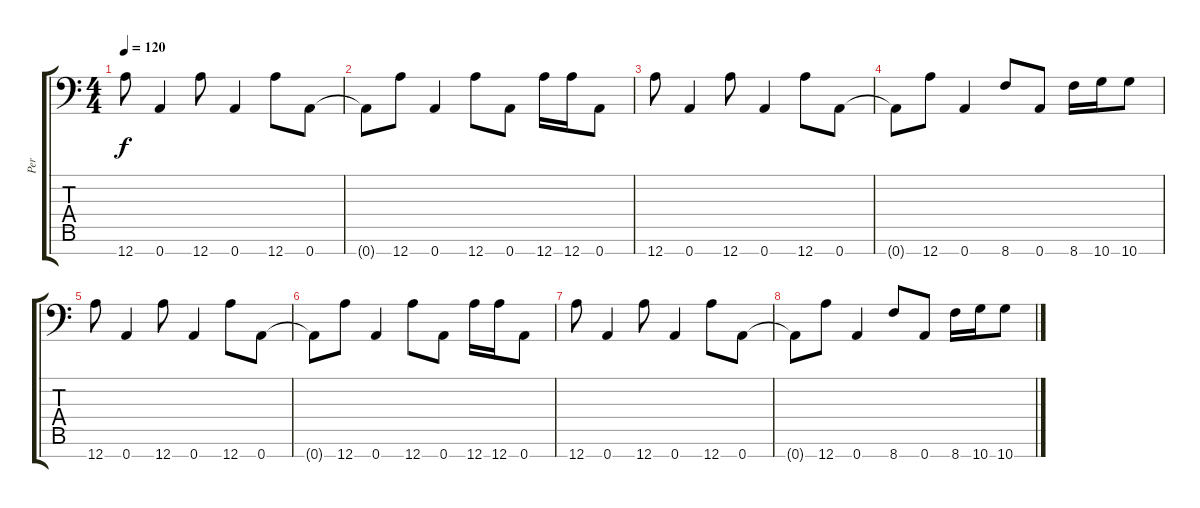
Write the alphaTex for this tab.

\track ("Per" "Per") {instrument distortionguitar}
\staff {score tabs}
\tuning (E4 B3 G3 D3 A2 E2 A1) {hide}
\ts (4 4)
\tempo 120
\clef f4
\ks c
12.7.8{dy f} 0.7.4 12.7.8 0.7.4 12.7.8 0.7.8 |
0.7{t}.8 12.7.8 0.7.4 12.7.8 0.7.8 12.7.16 12.7.16 0.7.8 |
12.7.8 0.7.4 12.7.8 0.7.4 12.7.8 0.7.8 |
0.7{t}.8 12.7.8 0.7.4 8.7.8 0.7.8 8.7.16 10.7.16 10.7.8 |
12.7.8 0.7.4 12.7.8 0.7.4 12.7.8 0.7.8 |
0.7{t}.8 12.7.8 0.7.4 12.7.8 0.7.8 12.7.16 12.7.16 0.7.8 |
12.7.8 0.7.4 12.7.8 0.7.4 12.7.8 0.7.8 |
0.7{t}.8 12.7.8 0.7.4 8.7.8 0.7.8 8.7.16 10.7.16 10.7.8
